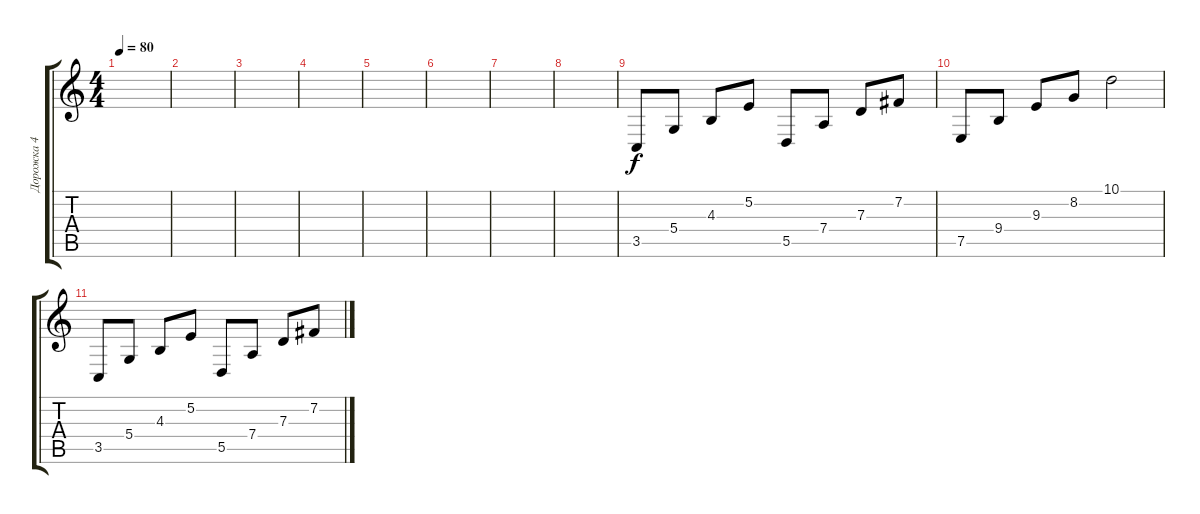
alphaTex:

\track ("Дорожка 4" "Дорожка 4") {instrument brightacousticpiano}
\staff {score tabs}
\tuning (E4 B3 G3 D3 A2 E2) {hide}
\ts (4 4)
\tempo 80
\clef g2
\ks c
|
|
|
|
|
|
|
|
3.5.8 5.4.8 4.3.8 5.2.8 5.5.8 7.4.8 7.3.8 7.2.8 |
7.5.8 9.4.8 9.3.8 8.2.8 10.1.2 |
3.5.8 5.4.8 4.3.8 5.2.8 5.5.8 7.4.8 7.3.8 7.2.8
